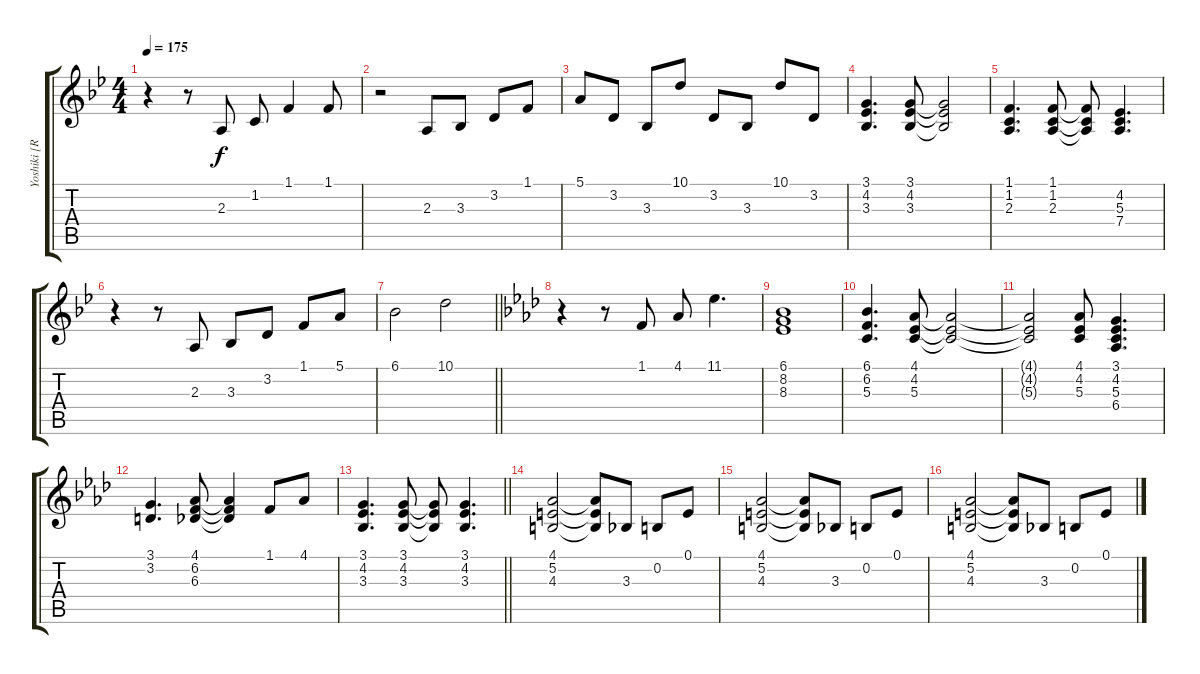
\track ("Yoshiki [R]" "Yoshiki [R") {instrument acousticgrandpiano}
\staff {score tabs}
\tuning (E4 B3 G3 D3 A2 E2) {hide}
\ts (4 4)
\tempo 175
\clef g2
\ks bb
r.4{dy f} r.8 2.3.8 1.2.8 1.1.4 1.1.8 |
r.2 2.3.8 3.3.8 3.2.8 1.1.8 |
5.1.8 3.2.8 3.3.8 10.1.8 3.2.8 3.3.8 10.1.8 3.2.8 |
(3.1 4.2 3.3).4{d} (3.1 4.2 3.3).8 (3.1{t} 4.2{t} 3.3{t}).2 |
(1.1 1.2 2.3).4{d} (1.1 1.2 2.3).8 (1.1{t} 1.2{t} 2.3{t}).8 (4.2 5.3 7.4).4{d} |
r.4 r.8 2.3.8 3.3.8 3.2.8 1.1.8 5.1.8 |
\barLineRight lightlight
6.1.2 10.1.2 |
\ks ab
r.4 r.8 1.1.8 4.1.8 11.1.4{d} |
(6.1 8.2 8.3).1 |
(6.1 6.2 5.3).4{d} (4.1 4.2 5.3).8 (4.1{t} 4.2{t} 5.3{t}).2 |
(4.1{t} 4.2{t} 5.3{t}).2 (4.1 4.2 5.3).8 (3.1 4.2 5.3 6.4).4{d} |
(3.1 3.2).4{d} (4.1 6.2 6.3).8 (4.1{t} 6.2{t} 6.3{t}).4 1.1.8 4.1.8 |
\barLineRight lightlight
(3.1 4.2 3.3).4{d} (3.1 4.2 3.3).8 (3.1{t} 4.2{t} 3.3{t}).8 (3.1 4.2 3.3).4{d} |
(4.1 5.2 4.3).2 (4.1{t} 5.2{t} 4.3{t}).8 3.3.8 0.2.8 0.1.8 |
(4.1 5.2 4.3).2 (4.1{t} 5.2{t} 4.3{t}).8 3.3.8 0.2.8 0.1.8 |
(4.1 5.2 4.3).2 (4.1{t} 5.2{t} 4.3{t}).8 3.3.8 0.2.8 0.1.8
